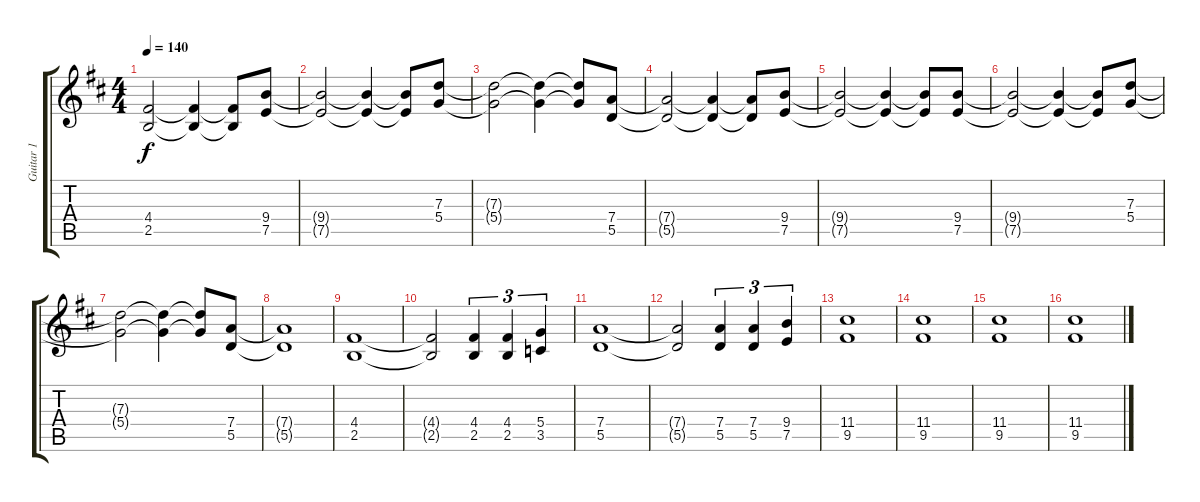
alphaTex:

\track ("Guitar 1" "Guitar 1") {instrument distortionguitar}
\staff {score tabs}
\tuning (E4 B3 G3 D3 A2 E2) {hide}
\ts (4 4)
\tempo 140
\clef g2
\ks d
(4.4{t} 2.5{t}).2{dy f} (4.4{t} 2.5{t}).4 (4.4{t} 2.5{t}).8 (9.4 7.5).8 |
(9.4{t} 7.5{t}).2 (9.4{t} 7.5{t}).4 (9.4{t} 7.5{t}).8 (7.3 5.4).8 |
(7.3{t} 5.4{t}).2 (7.3{t} 5.4{t}).4 (7.3{t} 5.4{t}).8 (7.4 5.5).8 |
(7.4{t} 5.5{t}).2 (7.4{t} 5.5{t}).4 (7.4{t} 5.5{t}).8 (9.4 7.5).8 |
(9.4{t} 7.5{t}).2 (9.4{t} 7.5{t}).4 (9.4{t} 7.5{t}).8 (9.4 7.5).8 |
(9.4{t} 7.5{t}).2 (9.4{t} 7.5{t}).4 (9.4{t} 7.5{t}).8 (7.3 5.4).8 |
(7.3{t} 5.4{t}).2 (7.3{t} 5.4{t}).4 (7.3{t} 5.4{t}).8 (7.4 5.5).8 |
(7.4{t} 5.5{t}).1 |
(4.4 2.5).1 |
(4.4{t} 2.5{t}).2 (4.4 2.5).4{tu (3 2)} (4.4 2.5).4{tu (3 2)} (5.4 3.5).4{tu (3 2)} |
(7.4 5.5).1 |
(7.4{t} 5.5{t}).2 (7.4 5.5).4{tu (3 2)} (7.4 5.5).4{tu (3 2)} (9.4 7.5).4{tu (3 2)} |
(11.4 9.5).1 |
(11.4 9.5).1 |
(11.4 9.5).1 |
(11.4 9.5).1
